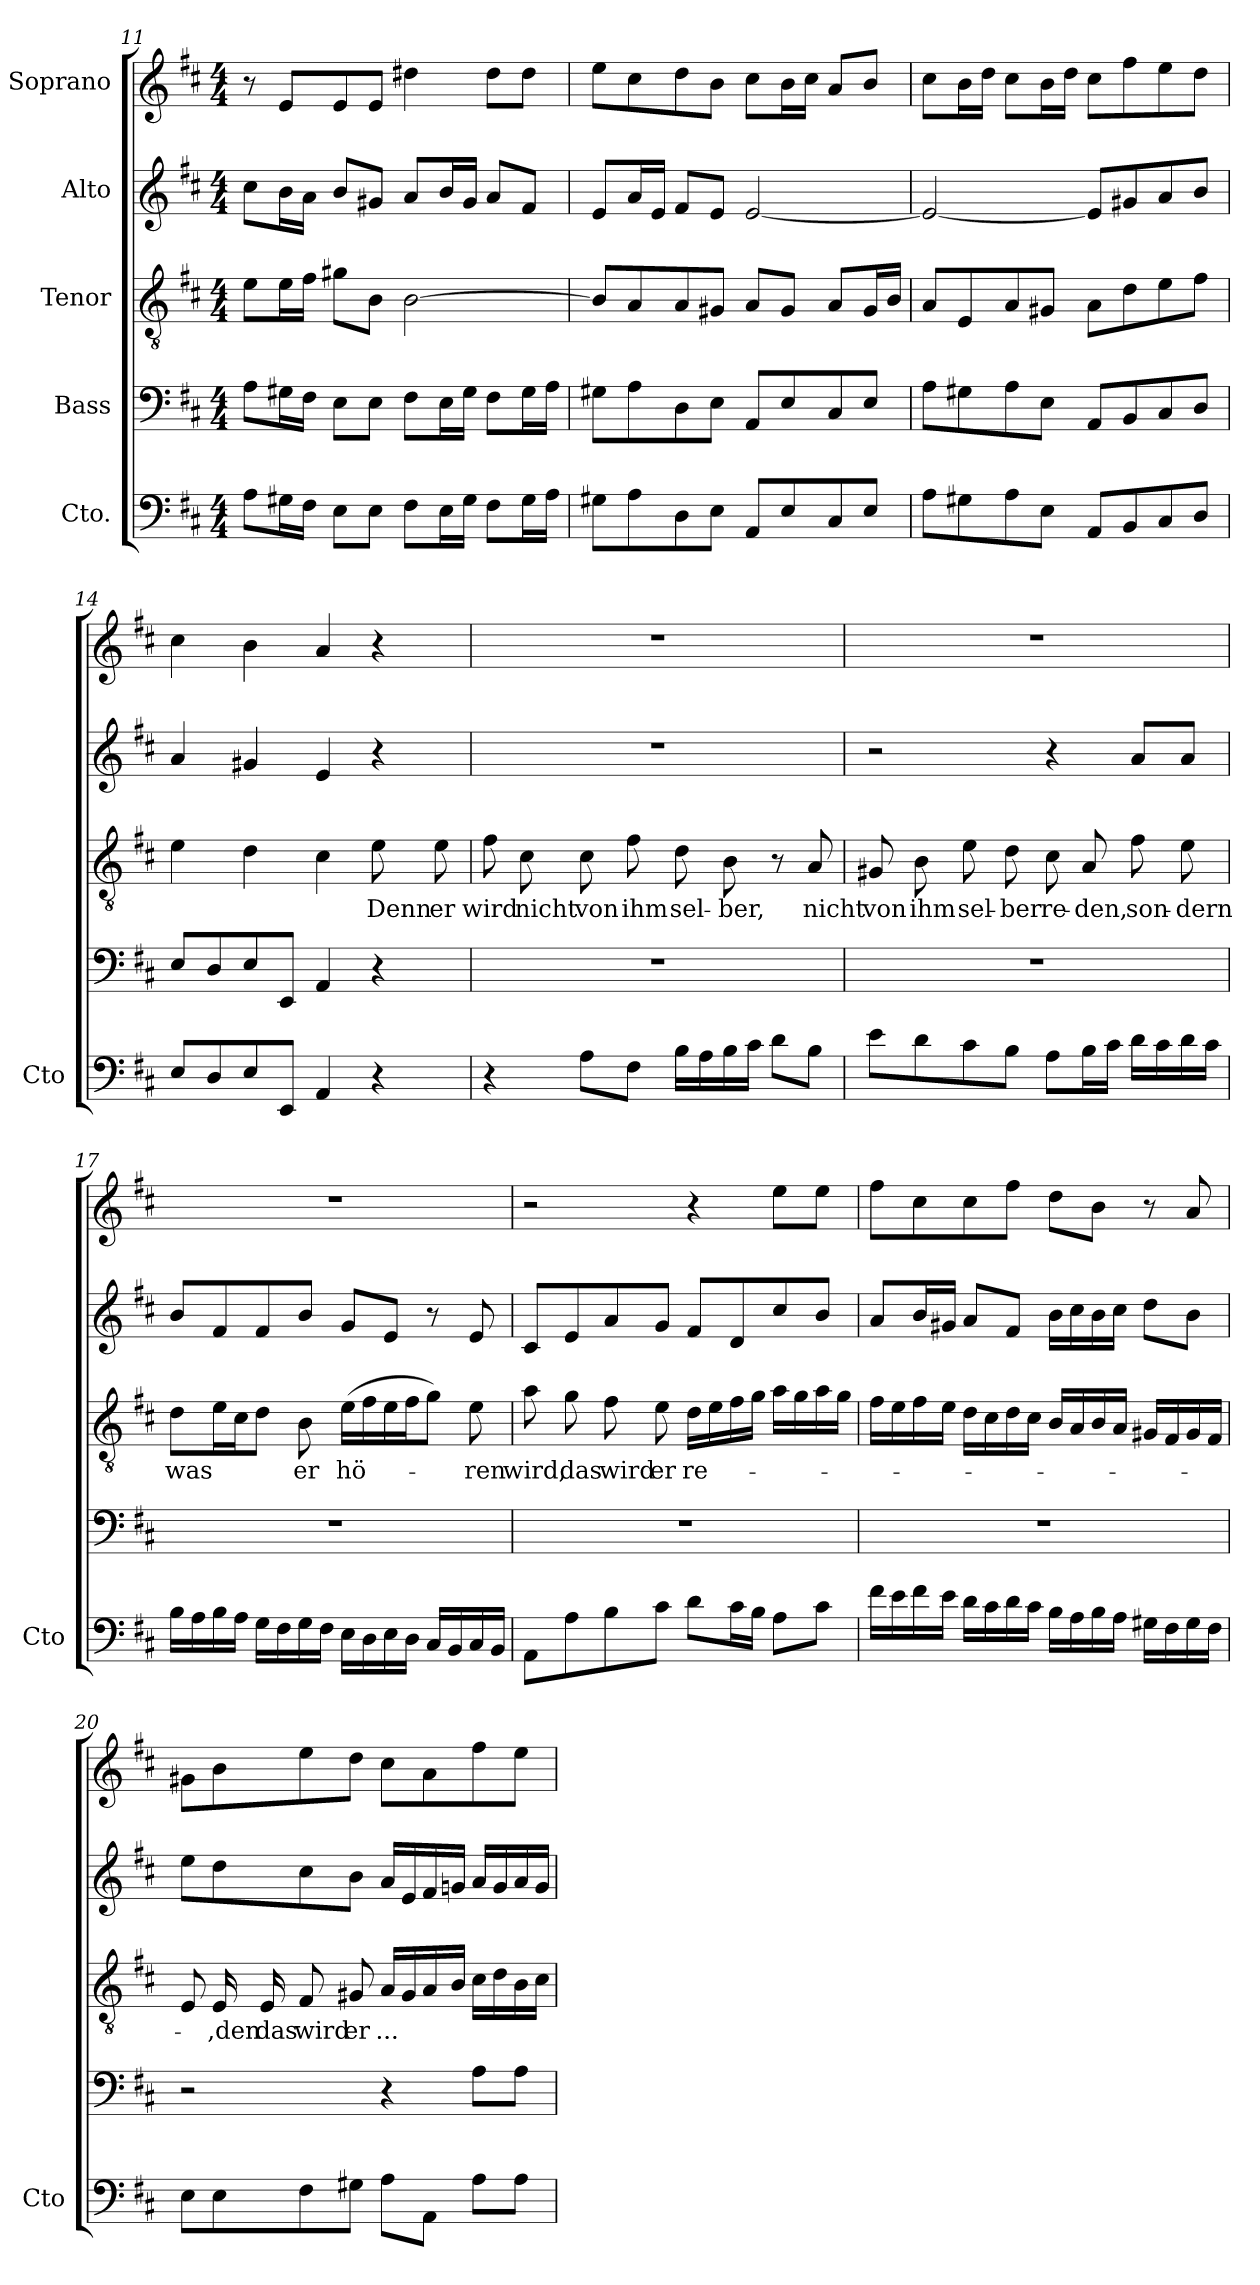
**kern	**kern	**kern	**text	**kern	**kern
*part5	*part4	*part3	*part3	*part2	*part1
*staff5	*staff4	*staff3	*staff3	*staff2	*staff1
*I"Cto.	*I"Bass	*I"Tenor	*	*I"Alto	*I"Soprano
*I'Cto	*	*	*	*	*
*clefF4	*clefF4	*clefGv2	*	*clefG2	*clefG2
*ITrd7c12	*	*	*	*	*
*k[f#c#]	*k[f#c#]	*k[f#c#]	*	*k[f#c#]	*k[f#c#]
*M4/4	*M4/4	*M4/4	*	*M4/4	*M4/4
=11	=11	=11	=11	=11	=11
8AA\L	8A\L	8e\L	.	8cc#\L	8r
16GG#X\L	16G#X\L	16e\L	.	16b\L	8e/L
16FF#\JJ	16F#\JJ	16f#\JJ	.	16a\JJ	.
8EE\L	8E\L	8g#X\L	.	8b/L	8e/
8EE\J	8E\J	8B\J	.	8g#X/J	8e/J
8FF#\L	8F#\L	[2B\	.	8a/L	4dd#X\
16EE\L	16E\L	.	.	16b/L	.
16GG#\JJ	16G#\JJ	.	.	16g#/JJ	.
8FF#\L	8F#\L	.	.	8a/L	8dd#\L
16GG#\L	16G#\L	.	.	8f#/J	8dd#\J
16AA\JJ	16A\JJ	.	.	.	.
!!LO:PB:g=z
=12	=12	=12	=12	=12	=12
8GG#X\L	8G#X\L	8B/L]	.	8e/L	8ee\L
8AA\	8A\	8A/	.	16a/L	8cc#\
.	.	.	.	16e/JJ	.
8DD\	8D\	8A/	.	8f#/L	8dd\
8EE\J	8E\J	8G#X/J	.	8e/J	8b\J
8AAA/L	8AA/L	8A/L	.	[2e/	8cc#\L
8EE/	8E/	8G#/J	.	.	16b\L
.	.	.	.	.	16cc#\JJ
8CC#/	8C#/	8A/L	.	.	8a/L
8EE/J	8E/J	16G#/L	.	.	8b/J
.	.	16B/JJ	.	.	.
=13	=13	=13	=13	=13	=13
8AA\L	8A\L	8A/L	.	2e/_	8cc#\L
8GG#X\	8G#X\	8E/	.	.	16b\L
.	.	.	.	.	16dd\JJ
8AA\	8A\	8A/	.	.	8cc#\L
8EE\J	8E\J	8G#X/J	.	.	16b\L
.	.	.	.	.	16dd\JJ
8AAA/L	8AA/L	8A\L	.	8e/L]	8cc#\L
8BBB/	8BB/	8d\	.	8g#X/	8ff#\
8CC#/	8C#/	8e\	.	8a/	8ee\
8DD/J	8D/J	8f#\J	.	8b/J	8dd\J
=14	=14	=14	=14	=14	=14
8EE/L	8E/L	4e\	.	4a/	4cc#\
8DD/	8D/	.	.	.	.
8EE/	8E/	4d\	.	4g#X/	4b\
8EEE/J	8EE/J	.	.	.	.
4AAA/	4AA/	4c#\	.	4e/	4a/
4r	4r	8e\	Denn	4r	4r
.	.	8e\	er	.	.
!!LO:LB:g=z
=15	=15	=15	=15	=15	=15
4r	1r	8f#\	wird	1r	1r
.	.	8c#\	nicht	.	.
8AA\L	.	8c#\	von	.	.
8FF#\J	.	8f#\	ihm	.	.
16BB\LL	.	8d\	sel-	.	.
16AA\	.	.	.	.	.
16BB\	.	8B\	-ber,	.	.
16C#\JJ	.	.	.	.	.
8D\L	.	8r	.	.	.
8BB\J	.	8A/	nicht	.	.
=16	=16	=16	=16	=16	=16
8E\L	1r	8G#X/	von	2r	1r
8D\	.	8B\	ihm	.	.
8C#\	.	8e\	sel-	.	.
8BB\J	.	8d\	-ber	.	.
8AA\L	.	8c#\	re-	4r	.
16BB\L	.	8A/	-den,	.	.
16C#\JJ	.	.	.	.	.
16D\LL	.	8f#\	son-	8a/L	.
16C#\	.	.	.	.	.
16D\	.	8e\	-dern	8a/J	.
16C#\JJ	.	.	.	.	.
!!LO:PB:g=z
=17	=17	=17	=17	=17	=17
16BB\LL	1r	8d\L	was	8b/L	1r
16AA\	.	.	.	.	.
16BB\	.	16e\L	.	8f#/	.
16AA\JJ	.	16c#\J	.	.	.
16GG\LL	.	8d\J	.	8f#/	.
16FF#\	.	.	.	.	.
16GG\	.	8B\	er	8b/J	.
16FF#\JJ	.	.	.	.	.
16EE\LL	.	(16e\LL	hö-	8g/L	.
16DD\	.	16f#\	.	.	.
16EE\	.	16e\	.	8e/J	.
16DD\JJ	.	16f#\J	.	.	.
16CC#/LL	.	8g\J)	.	8r	.
16BBB/	.	.	.	.	.
16CC#/	.	8e\	-ren	8e/	.
16BBB/JJ	.	.	.	.	.
=18	=18	=18	=18	=18	=18
8AAA\L	1r	8a\	wird,	8c#/L	2r
8AA\	.	8g\	das	8e/	.
8BB\	.	8f#\	wird	8a/	.
8C#\J	.	8e\	er	8g/J	.
8D\L	.	16d\LL	re-	8f#/L	4r
.	.	16e\	.	.	.
16C#\L	.	16f#\	.	8d/	.
16BB\JJ	.	16g\JJ	.	.	.
8AA\L	.	16a\LL	.	8cc#/	8ee\L
.	.	16g\	.	.	.
8C#\J	.	16a\	.	8b/J	8ee\J
.	.	16g\JJ	.	.	.
!!LO:LB:g=z
=19	=19	=19	=19	=19	=19
16F#\LL	1r	16f#\LL	.	8a/L	8ff#\L
16E\	.	16e\	.	.	.
16F#\	.	16f#\	.	16b/L	8cc#\
16E\JJ	.	16e\JJ	.	16g#X/JJ	.
16D\LL	.	16d\LL	.	8a/L	8cc#\
16C#\	.	16c#\	.	.	.
16D\	.	16d\	.	8f#/J	8ff#\J
16C#\JJ	.	16c#\JJ	.	.	.
16BB\LL	.	16B/LL	.	16b\LL	8dd\L
16AA\	.	16A/	.	16cc#\	.
16BB\	.	16B/	.	16b\	8b\J
16AA\JJ	.	16A/JJ	.	16cc#\JJ	.
16GG#X\LL	.	16G#X/LL	.	8dd\L	8r
16FF#\	.	16F#/	.	.	.
16GG#\	.	16G#/	.	8b\J	8a/
16FF#\JJ	.	16F#/JJ	.	.	.
=20	=20	=20	=20	=20	=20
8EE\L	2r	8E/	.	8ee\L	8g#X\L
8EE\	.	16E/	-,den	8dd\	8b\
.	.	16E/	das	.	.
8FF#\	.	8F#/	wird	8cc#\	8ee\
8GG#X\J	.	8G#X/	er	8b\J	8dd\J
8AA\L	4r	16A/LL	...	16a/LL	8cc#\L
.	.	16G#/	.	16e/	.
8AAA\J	.	16A/	.	16f#/	8a\
.	.	16B/JJ	.	16gn/JJ	.
8AA\L	8A\L	16c#\LL	.	16a/LL	8ff#\
.	.	16d\	.	16g/	.
8AA\J	8A\J	16B\	.	16a/	8ee\J
.	.	16c#\JJ	.	16g/JJ	.
=	=	=	=	=	=
*-	*-	*-	*-	*-	*-
